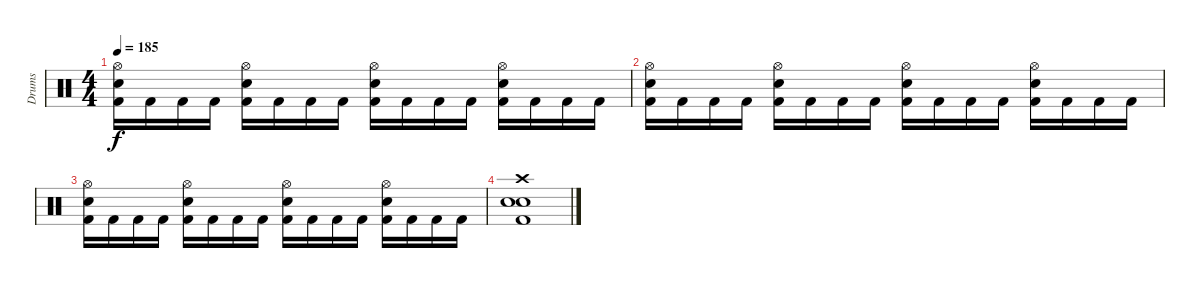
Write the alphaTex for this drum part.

\track ("Drums" "Drums") {instrument percussion}
\staff {score}
\articulation defaults
\ts (4 4)
\tempo 185
\clef neutral
\ks c
("Hi-Hat (open)" "Electric Snare (hit)" "Kick (hit) 2").16{dy f} "Kick (hit) 2".16 "Kick (hit) 2".16 "Kick (hit) 2".16 ("Hi-Hat (open)" "Electric Snare (hit)" "Kick (hit) 2").16 "Kick (hit) 2".16 "Kick (hit) 2".16 "Kick (hit) 2".16 ("Hi-Hat (open)" "Electric Snare (hit)" "Kick (hit) 2").16 "Kick (hit) 2".16 "Kick (hit) 2".16 "Kick (hit) 2".16 ("Hi-Hat (open)" "Electric Snare (hit)" "Kick (hit) 2").16 "Kick (hit) 2".16 "Kick (hit) 2".16 "Kick (hit) 2".16 |
("Hi-Hat (open)" "Electric Snare (hit)" "Kick (hit) 2").16 "Kick (hit) 2".16 "Kick (hit) 2".16 "Kick (hit) 2".16 ("Hi-Hat (open)" "Electric Snare (hit)" "Kick (hit) 2").16 "Kick (hit) 2".16 "Kick (hit) 2".16 "Kick (hit) 2".16 ("Hi-Hat (open)" "Electric Snare (hit)" "Kick (hit) 2").16 "Kick (hit) 2".16 "Kick (hit) 2".16 "Kick (hit) 2".16 ("Hi-Hat (open)" "Electric Snare (hit)" "Kick (hit) 2").16 "Kick (hit) 2".16 "Kick (hit) 2".16 "Kick (hit) 2".16 |
("Hi-Hat (open)" "Electric Snare (hit)" "Kick (hit) 2").16 "Kick (hit) 2".16 "Kick (hit) 2".16 "Kick (hit) 2".16 ("Hi-Hat (open)" "Electric Snare (hit)" "Kick (hit) 2").16 "Kick (hit) 2".16 "Kick (hit) 2".16 "Kick (hit) 2".16 ("Hi-Hat (open)" "Electric Snare (hit)" "Kick (hit) 2").16 "Kick (hit) 2".16 "Kick (hit) 2".16 "Kick (hit) 2".16 ("Hi-Hat (open)" "Electric Snare (hit)" "Kick (hit) 2").16 "Kick (hit) 2".16 "Kick (hit) 2".16 "Kick (hit) 2".16 |
("Crash high (hit)" "Electric Snare (hit)" "Electric Snare (hit)" "Kick (hit) 2").1
